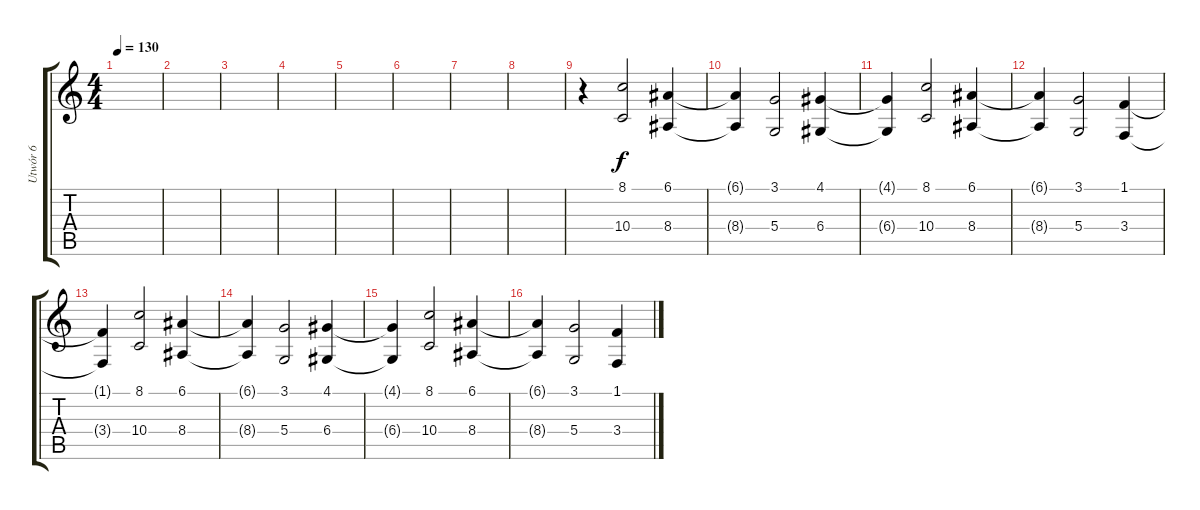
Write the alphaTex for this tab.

\track ("Utwór 6" "Utwór 6") {instrument choiraahs}
\staff {score tabs}
\tuning (E4 B3 G3 D3 A2 E2) {hide}
\ts (4 4)
\tempo 130
\clef g2
\ks c
|
|
|
|
|
|
|
|
r.4 (8.1 10.4).2 (6.1 8.4).4 |
(6.1{t} 8.4{t}).4 (3.1 5.4).2 (4.1 6.4).4 |
(4.1{t} 6.4{t}).4 (8.1 10.4).2 (6.1 8.4).4 |
(6.1{t} 8.4{t}).4 (3.1 5.4).2 (1.1 3.4).4 |
(1.1{t} 3.4{t}).4 (8.1 10.4).2 (6.1 8.4).4 |
(6.1{t} 8.4{t}).4 (3.1 5.4).2 (4.1 6.4).4 |
(4.1{t} 6.4{t}).4 (8.1 10.4).2 (6.1 8.4).4 |
(6.1{t} 8.4{t}).4 (3.1 5.4).2 (1.1 3.4).4
